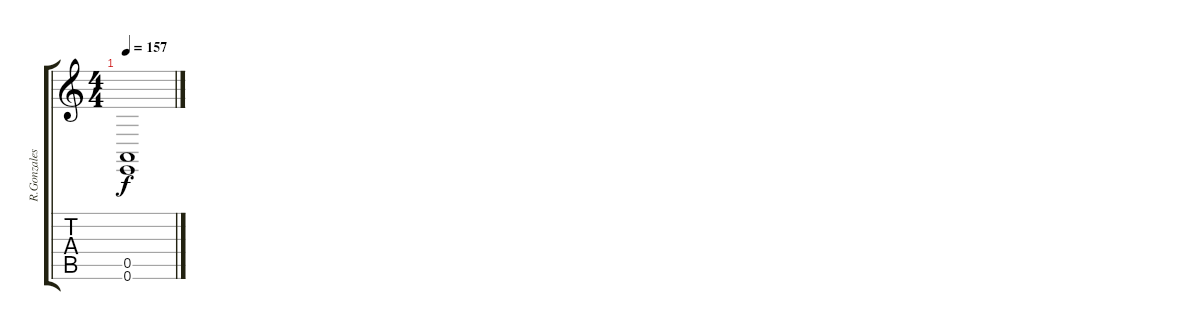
\track ("R.Gonzales" "R.Gonzales") {instrument trombone}
\staff {score tabs}
\tuning (E4 B3 G3 D3 A2 E2) {hide}
\ts (4 4)
\tempo 157
\clef g2
\ks c
(0.5 0.6).1{dy f volume 16 instrument gunshot}
